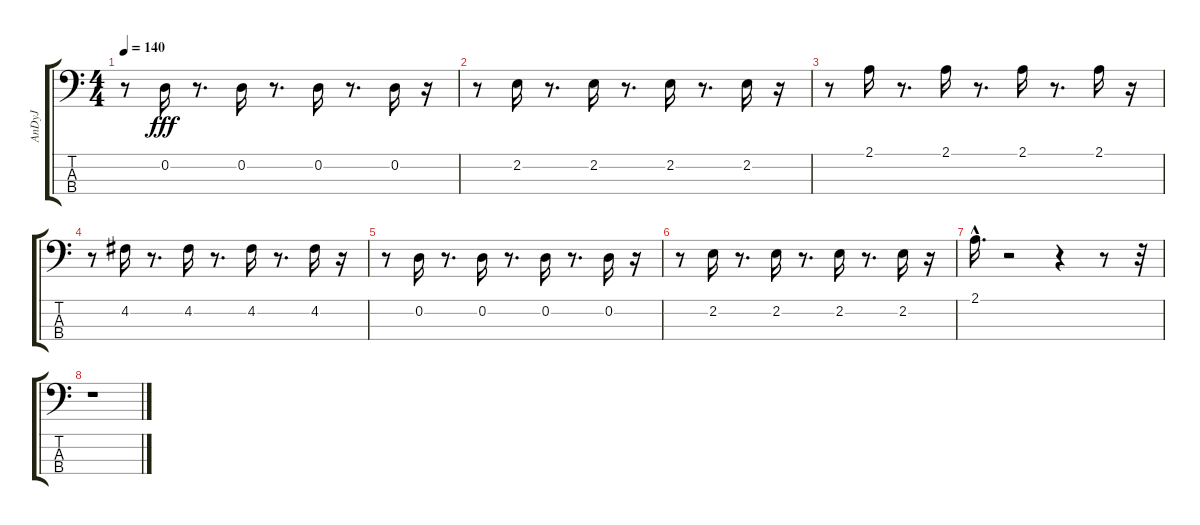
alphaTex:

\track ("    AnDyJ" "    AnDyJ") {instrument synthbass1}
\staff {score tabs}
\tuning (G2 D2 A1 E1) {hide}
\ts (4 4)
\tempo 140
\clef f4
\ks c
r.8{dy fff} 0.2.16 r.8{d} 0.2.16 r.8{d} 0.2.16 r.8{d} 0.2.16 r.16 |
r.8 2.2.16 r.8{d} 2.2.16 r.8{d} 2.2.16 r.8{d} 2.2.16 r.16 |
r.8 2.1.16 r.8{d} 2.1.16 r.8{d} 2.1.16 r.8{d} 2.1.16 r.16 |
r.8 4.2.16 r.8{d} 4.2.16 r.8{d} 4.2.16 r.8{d} 4.2.16 r.16 |
r.8 0.2.16 r.8{d} 0.2.16 r.8{d} 0.2.16 r.8{d} 0.2.16 r.16 |
r.8 2.2.16 r.8{d} 2.2.16 r.8{d} 2.2.16 r.8{d} 2.2.16 r.16 |
2.1{hac}.16{d} r.2 r.4 r.8 r.32 |
r.1
